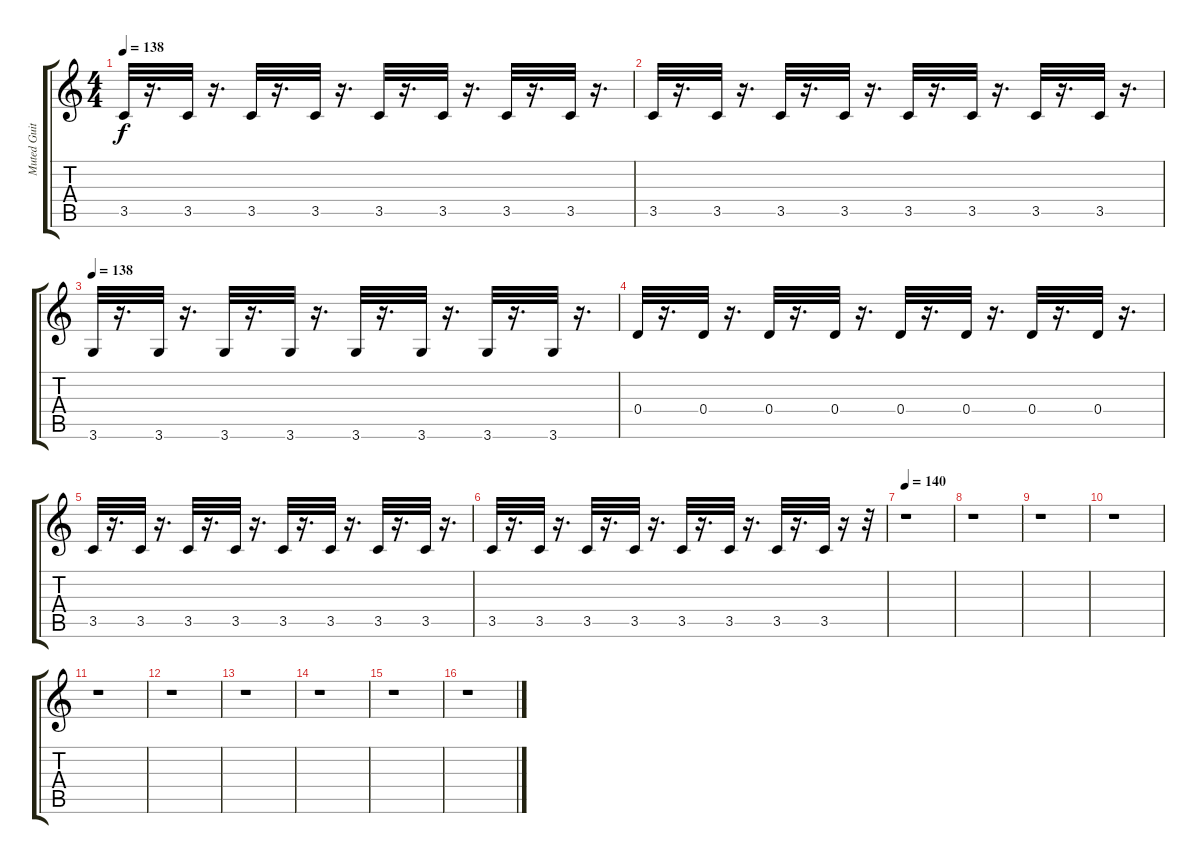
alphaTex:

\track ("Muted Guitar (L)" "Muted Guit") {instrument distortionguitar}
\staff {score tabs}
\tuning (E4 B3 G3 D3 A2 E2) {hide}
\ts (4 4)
\tempo 138
\clef g2
\ks c
3.5.32{dy f} r.16{d} 3.5.32 r.16{d} 3.5.32 r.16{d} 3.5.32 r.16{d} 3.5.32 r.16{d} 3.5.32 r.16{d} 3.5.32 r.16{d} 3.5.32 r.16{d} |
3.5.32 r.16{d} 3.5.32 r.16{d} 3.5.32 r.16{d} 3.5.32 r.16{d} 3.5.32 r.16{d} 3.5.32 r.16{d} 3.5.32 r.16{d} 3.5.32 r.16{d} |
\tempo 138
3.6.32 r.16{d} 3.6.32 r.16{d} 3.6.32 r.16{d} 3.6.32 r.16{d} 3.6.32 r.16{d} 3.6.32 r.16{d} 3.6.32 r.16{d} 3.6.32 r.16{d} |
0.4.32 r.16{d} 0.4.32 r.16{d} 0.4.32 r.16{d} 0.4.32 r.16{d} 0.4.32 r.16{d} 0.4.32 r.16{d} 0.4.32 r.16{d} 0.4.32 r.16{d} |
3.5.32 r.16{d} 3.5.32 r.16{d} 3.5.32 r.16{d} 3.5.32 r.16{d} 3.5.32 r.16{d} 3.5.32 r.16{d} 3.5.32 r.16{d} 3.5.32 r.16{d} |
3.5.32 r.16{d} 3.5.32 r.16{d} 3.5.32 r.16{d} 3.5.32 r.16{d} 3.5.32 r.16{d} 3.5.32 r.16{d} 3.5.32 r.16{d} 3.5.32 r.16 r.32 |
\tempo 140
r.1 |
r.1 |
r.1 |
r.1 |
r.1 |
r.1 |
r.1 |
r.1 |
r.1 |
r.1
